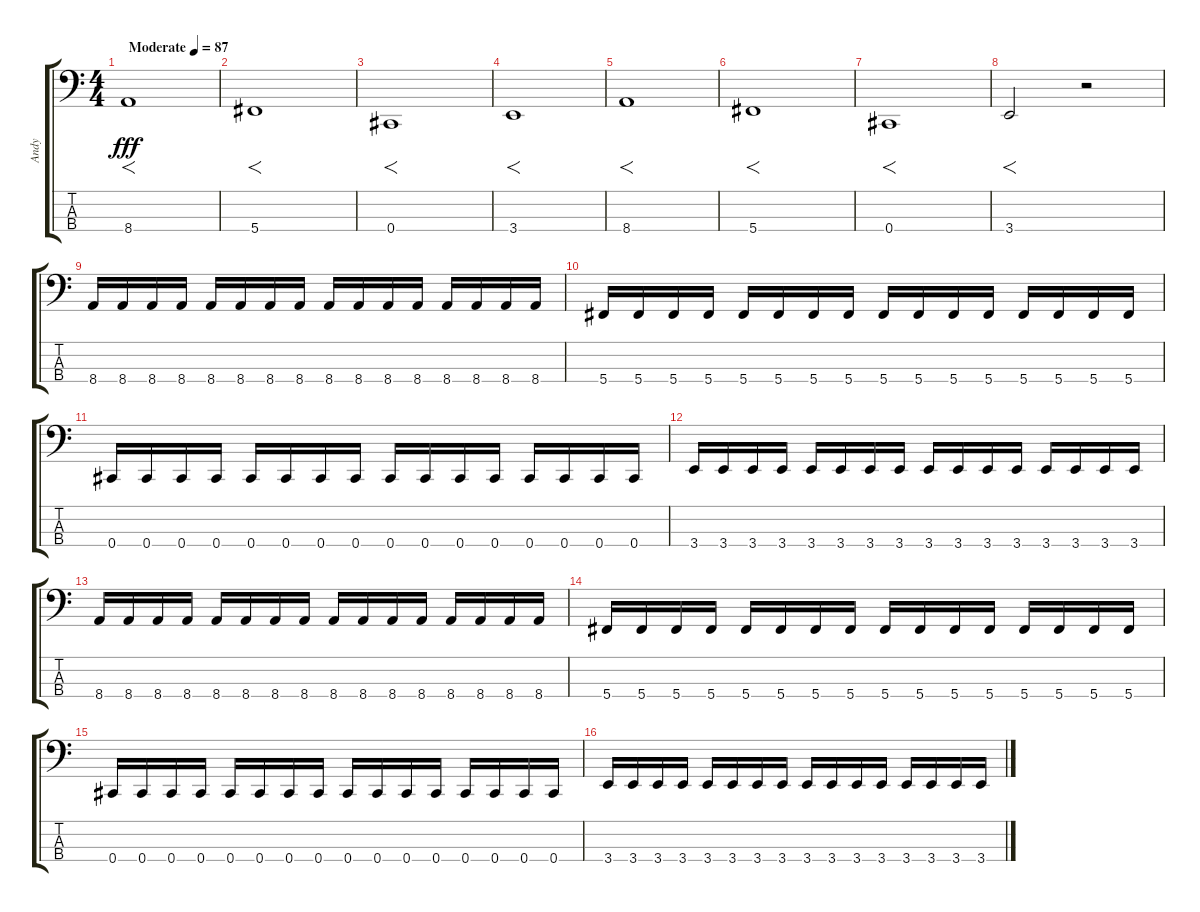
\track ("Andy" "Andy") {instrument electricbasspick}
\staff {score tabs}
\tuning (Gb2 Db2 Ab1 Db1) {hide}
\ts (4 4)
\tempo (87 "Moderate")
\clef f4
\ks c
8.4.1{f dy fff instrument electricbasspick} |
5.4.1{f} |
0.4.1{f} |
3.4.1{f} |
8.4.1{f} |
5.4.1{f} |
0.4.1{f} |
3.4.2{f} r.2 |
8.4.16 8.4.16 8.4.16 8.4.16 8.4.16 8.4.16 8.4.16 8.4.16 8.4.16 8.4.16 8.4.16 8.4.16 8.4.16 8.4.16 8.4.16 8.4.16 |
5.4.16 5.4.16 5.4.16 5.4.16 5.4.16 5.4.16 5.4.16 5.4.16 5.4.16 5.4.16 5.4.16 5.4.16 5.4.16 5.4.16 5.4.16 5.4.16 |
0.4.16 0.4.16 0.4.16 0.4.16 0.4.16 0.4.16 0.4.16 0.4.16 0.4.16 0.4.16 0.4.16 0.4.16 0.4.16 0.4.16 0.4.16 0.4.16 |
3.4.16 3.4.16 3.4.16 3.4.16 3.4.16 3.4.16 3.4.16 3.4.16 3.4.16 3.4.16 3.4.16 3.4.16 3.4.16 3.4.16 3.4.16 3.4.16 |
8.4.16 8.4.16 8.4.16 8.4.16 8.4.16 8.4.16 8.4.16 8.4.16 8.4.16 8.4.16 8.4.16 8.4.16 8.4.16 8.4.16 8.4.16 8.4.16 |
5.4.16 5.4.16 5.4.16 5.4.16 5.4.16 5.4.16 5.4.16 5.4.16 5.4.16 5.4.16 5.4.16 5.4.16 5.4.16 5.4.16 5.4.16 5.4.16 |
0.4.16 0.4.16 0.4.16 0.4.16 0.4.16 0.4.16 0.4.16 0.4.16 0.4.16 0.4.16 0.4.16 0.4.16 0.4.16 0.4.16 0.4.16 0.4.16 |
3.4.16 3.4.16 3.4.16 3.4.16 3.4.16 3.4.16 3.4.16 3.4.16 3.4.16 3.4.16 3.4.16 3.4.16 3.4.16 3.4.16 3.4.16 3.4.16
